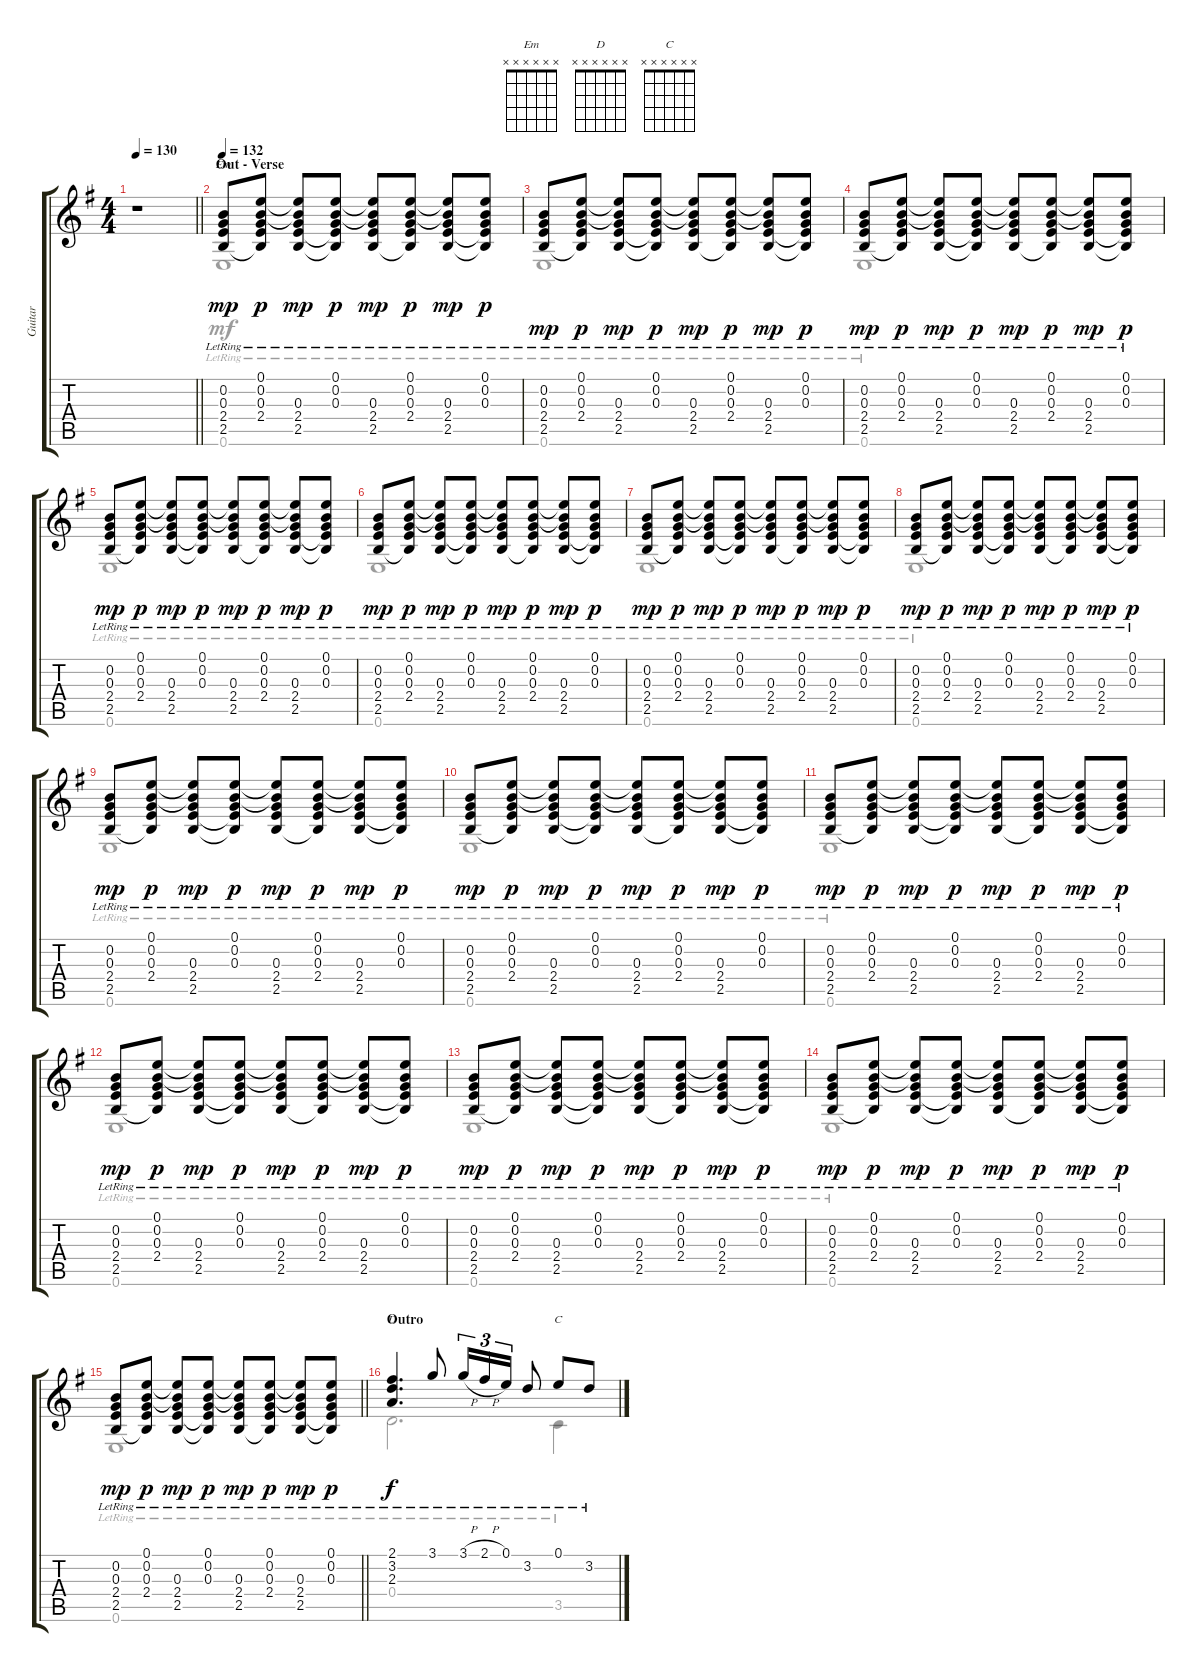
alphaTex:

\track ("Guitar" "Guitar") {instrument acousticguitarsteel}
\staff {score tabs}
\tuning (E4 B3 G3 D3 A2 E2) {hide}
\chord ("Em" x x x x x x)
\chord ("D" x x x x x x)
\chord ("C" x x x x x x)
\voice
\ts (4 4)
\tempo 130
\clef g2
\barLineRight lightlight
\ks g
r.1{dy f} |
\section ("" "Out - Verse")
\tempo 132
(0.2{lr} 0.3{lr} 2.4{lr} 2.5{lr}).8{ch "Em" dy mp balance 7} (0.1{lr} 0.2{lr} 0.3{lr} 2.4{lr} 2.5{t}).8{dy p} (0.1{t} 0.2{t} 0.3{lr} 2.4{lr} 2.5{lr}).8{dy mp} (0.1{lr} 0.2{lr} 0.3{lr} 2.4{t} 2.5{t}).8{dy p} (0.1{t} 0.2{t} 0.3{lr} 2.4{lr} 2.5{lr}).8{dy mp} (0.1{lr} 0.2{lr} 0.3{lr} 2.4{lr} 2.5{t}).8{dy p} (0.1{t} 0.2{t} 0.3{lr} 2.4{lr} 2.5{lr}).8{dy mp} (0.1{lr} 0.2{lr} 0.3{lr} 2.4{t} 2.5{t}).8{dy p} |
(0.2{lr} 0.3{lr} 2.4{lr} 2.5{lr}).8{dy mp} (0.1{lr} 0.2{lr} 0.3{lr} 2.4{lr} 2.5{t}).8{dy p} (0.1{t} 0.2{t} 0.3{lr} 2.4{lr} 2.5{lr}).8{dy mp} (0.1{lr} 0.2{lr} 0.3{lr} 2.4{t} 2.5{t}).8{dy p} (0.1{t} 0.2{t} 0.3{lr} 2.4{lr} 2.5{lr}).8{dy mp} (0.1{lr} 0.2{lr} 0.3{lr} 2.4{lr} 2.5{t}).8{dy p} (0.1{t} 0.2{t} 0.3{lr} 2.4{lr} 2.5{lr}).8{dy mp} (0.1{lr} 0.2{lr} 0.3{lr} 2.4{t} 2.5{t}).8{dy p} |
(0.2{lr} 0.3{lr} 2.4{lr} 2.5{lr}).8{dy mp} (0.1{lr} 0.2{lr} 0.3{lr} 2.4{lr} 2.5{t}).8{dy p} (0.1{t} 0.2{t} 0.3{lr} 2.4{lr} 2.5{lr}).8{dy mp} (0.1{lr} 0.2{lr} 0.3{lr} 2.4{t} 2.5{t}).8{dy p} (0.1{t} 0.2{t} 0.3{lr} 2.4{lr} 2.5{lr}).8{dy mp} (0.1{lr} 0.2{lr} 0.3{lr} 2.4{lr} 2.5{t}).8{dy p} (0.1{t} 0.2{t} 0.3{lr} 2.4{lr} 2.5{lr}).8{dy mp} (0.1{lr} 0.2{lr} 0.3{lr} 2.4{t} 2.5{t}).8{dy p} |
(0.2{lr} 0.3{lr} 2.4{lr} 2.5{lr}).8{dy mp} (0.1{lr} 0.2{lr} 0.3{lr} 2.4{lr} 2.5{t}).8{dy p} (0.1{t} 0.2{t} 0.3{lr} 2.4{lr} 2.5{lr}).8{dy mp} (0.1{lr} 0.2{lr} 0.3{lr} 2.4{t} 2.5{t}).8{dy p} (0.1{t} 0.2{t} 0.3{lr} 2.4{lr} 2.5{lr}).8{dy mp} (0.1{lr} 0.2{lr} 0.3{lr} 2.4{lr} 2.5{t}).8{dy p} (0.1{t} 0.2{t} 0.3{lr} 2.4{lr} 2.5{lr}).8{dy mp} (0.1{lr} 0.2{lr} 0.3{lr} 2.4{t} 2.5{t}).8{dy p} |
(0.2{lr} 0.3{lr} 2.4{lr} 2.5{lr}).8{dy mp} (0.1{lr} 0.2{lr} 0.3{lr} 2.4{lr} 2.5{t}).8{dy p} (0.1{t} 0.2{t} 0.3{lr} 2.4{lr} 2.5{lr}).8{dy mp} (0.1{lr} 0.2{lr} 0.3{lr} 2.4{t} 2.5{t}).8{dy p} (0.1{t} 0.2{t} 0.3{lr} 2.4{lr} 2.5{lr}).8{dy mp} (0.1{lr} 0.2{lr} 0.3{lr} 2.4{lr} 2.5{t}).8{dy p} (0.1{t} 0.2{t} 0.3{lr} 2.4{lr} 2.5{lr}).8{dy mp} (0.1{lr} 0.2{lr} 0.3{lr} 2.4{t} 2.5{t}).8{dy p} |
(0.2{lr} 0.3{lr} 2.4{lr} 2.5{lr}).8{dy mp} (0.1{lr} 0.2{lr} 0.3{lr} 2.4{lr} 2.5{t}).8{dy p} (0.1{t} 0.2{t} 0.3{lr} 2.4{lr} 2.5{lr}).8{dy mp} (0.1{lr} 0.2{lr} 0.3{lr} 2.4{t} 2.5{t}).8{dy p} (0.1{t} 0.2{t} 0.3{lr} 2.4{lr} 2.5{lr}).8{dy mp} (0.1{lr} 0.2{lr} 0.3{lr} 2.4{lr} 2.5{t}).8{dy p} (0.1{t} 0.2{t} 0.3{lr} 2.4{lr} 2.5{lr}).8{dy mp} (0.1{lr} 0.2{lr} 0.3{lr} 2.4{t} 2.5{t}).8{dy p} |
(0.2{lr} 0.3{lr} 2.4{lr} 2.5{lr}).8{dy mp} (0.1{lr} 0.2{lr} 0.3{lr} 2.4{lr} 2.5{t}).8{dy p} (0.1{t} 0.2{t} 0.3{lr} 2.4{lr} 2.5{lr}).8{dy mp} (0.1{lr} 0.2{lr} 0.3{lr} 2.4{t} 2.5{t}).8{dy p} (0.1{t} 0.2{t} 0.3{lr} 2.4{lr} 2.5{lr}).8{dy mp} (0.1{lr} 0.2{lr} 0.3{lr} 2.4{lr} 2.5{t}).8{dy p} (0.1{t} 0.2{t} 0.3{lr} 2.4{lr} 2.5{lr}).8{dy mp} (0.1{lr} 0.2{lr} 0.3{lr} 2.4{t} 2.5{t}).8{dy p} |
(0.2{lr} 0.3{lr} 2.4{lr} 2.5{lr}).8{dy mp} (0.1{lr} 0.2{lr} 0.3{lr} 2.4{lr} 2.5{t}).8{dy p} (0.1{t} 0.2{t} 0.3{lr} 2.4{lr} 2.5{lr}).8{dy mp} (0.1{lr} 0.2{lr} 0.3{lr} 2.4{t} 2.5{t}).8{dy p} (0.1{t} 0.2{t} 0.3{lr} 2.4{lr} 2.5{lr}).8{dy mp} (0.1{lr} 0.2{lr} 0.3{lr} 2.4{lr} 2.5{t}).8{dy p} (0.1{t} 0.2{t} 0.3{lr} 2.4{lr} 2.5{lr}).8{dy mp} (0.1{lr} 0.2{lr} 0.3{lr} 2.4{t} 2.5{t}).8{dy p} |
(0.2{lr} 0.3{lr} 2.4{lr} 2.5{lr}).8{dy mp} (0.1{lr} 0.2{lr} 0.3{lr} 2.4{lr} 2.5{t}).8{dy p} (0.1{t} 0.2{t} 0.3{lr} 2.4{lr} 2.5{lr}).8{dy mp} (0.1{lr} 0.2{lr} 0.3{lr} 2.4{t} 2.5{t}).8{dy p} (0.1{t} 0.2{t} 0.3{lr} 2.4{lr} 2.5{lr}).8{dy mp} (0.1{lr} 0.2{lr} 0.3{lr} 2.4{lr} 2.5{t}).8{dy p} (0.1{t} 0.2{t} 0.3{lr} 2.4{lr} 2.5{lr}).8{dy mp} (0.1{lr} 0.2{lr} 0.3{lr} 2.4{t} 2.5{t}).8{dy p} |
(0.2{lr} 0.3{lr} 2.4{lr} 2.5{lr}).8{dy mp} (0.1{lr} 0.2{lr} 0.3{lr} 2.4{lr} 2.5{t}).8{dy p} (0.1{t} 0.2{t} 0.3{lr} 2.4{lr} 2.5{lr}).8{dy mp} (0.1{lr} 0.2{lr} 0.3{lr} 2.4{t} 2.5{t}).8{dy p} (0.1{t} 0.2{t} 0.3{lr} 2.4{lr} 2.5{lr}).8{dy mp} (0.1{lr} 0.2{lr} 0.3{lr} 2.4{lr} 2.5{t}).8{dy p} (0.1{t} 0.2{t} 0.3{lr} 2.4{lr} 2.5{lr}).8{dy mp} (0.1{lr} 0.2{lr} 0.3{lr} 2.4{t} 2.5{t}).8{dy p} |
(0.2{lr} 0.3{lr} 2.4{lr} 2.5{lr}).8{dy mp} (0.1{lr} 0.2{lr} 0.3{lr} 2.4{lr} 2.5{t}).8{dy p} (0.1{t} 0.2{t} 0.3{lr} 2.4{lr} 2.5{lr}).8{dy mp} (0.1{lr} 0.2{lr} 0.3{lr} 2.4{t} 2.5{t}).8{dy p} (0.1{t} 0.2{t} 0.3{lr} 2.4{lr} 2.5{lr}).8{dy mp} (0.1{lr} 0.2{lr} 0.3{lr} 2.4{lr} 2.5{t}).8{dy p} (0.1{t} 0.2{t} 0.3{lr} 2.4{lr} 2.5{lr}).8{dy mp} (0.1{lr} 0.2{lr} 0.3{lr} 2.4{t} 2.5{t}).8{dy p} |
(0.2{lr} 0.3{lr} 2.4{lr} 2.5{lr}).8{dy mp} (0.1{lr} 0.2{lr} 0.3{lr} 2.4{lr} 2.5{t}).8{dy p} (0.1{t} 0.2{t} 0.3{lr} 2.4{lr} 2.5{lr}).8{dy mp} (0.1{lr} 0.2{lr} 0.3{lr} 2.4{t} 2.5{t}).8{dy p} (0.1{t} 0.2{t} 0.3{lr} 2.4{lr} 2.5{lr}).8{dy mp} (0.1{lr} 0.2{lr} 0.3{lr} 2.4{lr} 2.5{t}).8{dy p} (0.1{t} 0.2{t} 0.3{lr} 2.4{lr} 2.5{lr}).8{dy mp} (0.1{lr} 0.2{lr} 0.3{lr} 2.4{t} 2.5{t}).8{dy p} |
(0.2{lr} 0.3{lr} 2.4{lr} 2.5{lr}).8{dy mp} (0.1{lr} 0.2{lr} 0.3{lr} 2.4{lr} 2.5{t}).8{dy p} (0.1{t} 0.2{t} 0.3{lr} 2.4{lr} 2.5{lr}).8{dy mp} (0.1{lr} 0.2{lr} 0.3{lr} 2.4{t} 2.5{t}).8{dy p} (0.1{t} 0.2{t} 0.3{lr} 2.4{lr} 2.5{lr}).8{dy mp} (0.1{lr} 0.2{lr} 0.3{lr} 2.4{lr} 2.5{t}).8{dy p} (0.1{t} 0.2{t} 0.3{lr} 2.4{lr} 2.5{lr}).8{dy mp} (0.1{lr} 0.2{lr} 0.3{lr} 2.4{t} 2.5{t}).8{dy p} |
\barLineRight lightlight
(0.2{lr} 0.3{lr} 2.4{lr} 2.5{lr}).8{dy mp} (0.1{lr} 0.2{lr} 0.3{lr} 2.4{lr} 2.5{t}).8{dy p} (0.1{t} 0.2{t} 0.3{lr} 2.4{lr} 2.5{lr}).8{dy mp} (0.1{lr} 0.2{lr} 0.3{lr} 2.4{t} 2.5{t}).8{dy p} (0.1{t} 0.2{t} 0.3{lr} 2.4{lr} 2.5{lr}).8{dy mp} (0.1{lr} 0.2{lr} 0.3{lr} 2.4{lr} 2.5{t}).8{dy p} (0.1{t} 0.2{t} 0.3{lr} 2.4{lr} 2.5{lr}).8{dy mp} (0.1{lr} 0.2{lr} 0.3{lr} 2.4{t} 2.5{t}).8{dy p} |
\section ("" "Outro")
(2.1{lr} 3.2{lr} 2.3{lr}).4{d ch "D" dy f} 3.1{lr}.8 3.1{h lr}.16{tu (3 2)} 2.1{h lr}.16{tu (3 2)} 0.1{lr}.16{tu (3 2)} 3.2{lr}.8 0.1{lr}.8{ch "C"} 3.2{lr}.8
\voice
\clef g2
\ottava regular
\simile none
\barLineRight lightlight
\ks g
|
0.6{lr}.1{dy mf} |
0.6{lr}.1 |
0.6{lr}.1 |
0.6{lr}.1 |
0.6{lr}.1 |
0.6{lr}.1 |
0.6{lr}.1 |
0.6{lr}.1 |
0.6{lr}.1 |
0.6{lr}.1 |
0.6{lr}.1 |
0.6{lr}.1 |
0.6{lr}.1 |
\barLineRight lightlight
0.6{lr}.1 |
0.4{lr}.2{d dy f} 3.5{lr}.4
